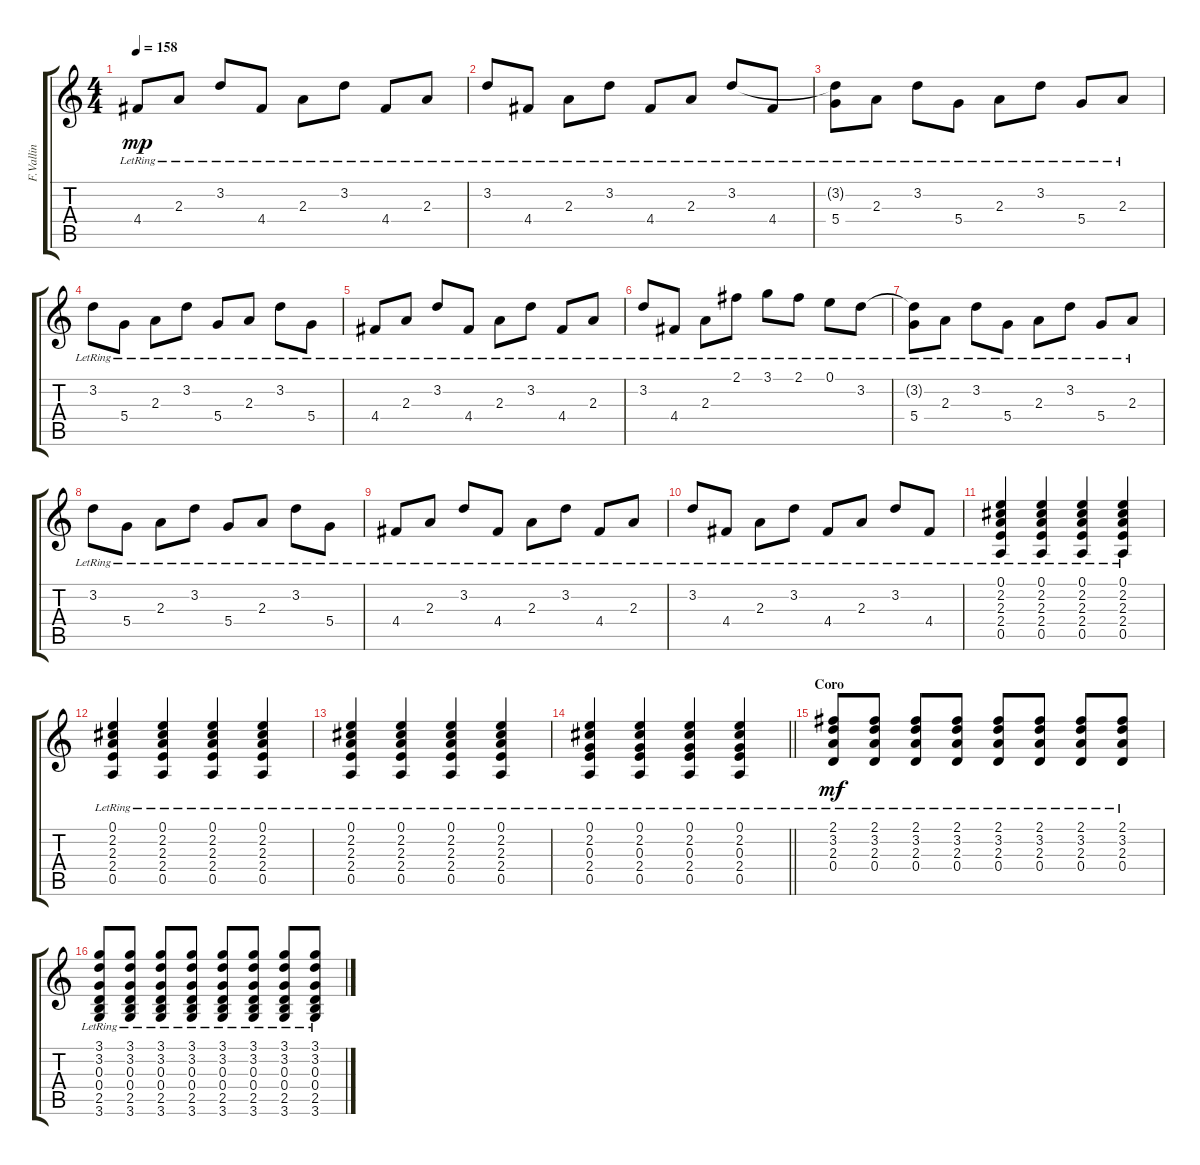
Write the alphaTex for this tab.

\track ("F.Vallin" "F.Vallin") {instrument acousticguitarsteel}
\staff {score tabs}
\tuning (E4 B3 G3 D3 A2 E2) {hide}
\ts (4 4)
\tempo 158
\clef g2
\ks c
4.4{lr}.8{dy mp} 2.3{lr}.8 3.2{lr}.8 4.4{lr}.8 2.3{lr}.8 3.2{lr}.8 4.4{lr}.8 2.3{lr}.8 |
3.2{lr}.8 4.4{lr}.8 2.3{lr}.8 3.2{lr}.8 4.4{lr}.8 2.3{lr}.8 3.2{lr}.8 4.4{lr}.8 |
(3.2{t} 5.4{lr}).8 2.3{lr}.8 3.2{lr}.8 5.4{lr}.8 2.3{lr}.8 3.2{lr}.8 5.4{lr}.8 2.3{lr}.8 |
3.2{lr}.8 5.4{lr}.8 2.3{lr}.8 3.2{lr}.8 5.4{lr}.8 2.3{lr}.8 3.2{lr}.8 5.4{lr}.8 |
4.4{lr}.8 2.3{lr}.8 3.2{lr}.8 4.4{lr}.8 2.3{lr}.8 3.2{lr}.8 4.4{lr}.8 2.3{lr}.8 |
3.2{lr}.8 4.4{lr}.8 2.3{lr}.8 2.1{lr}.8 3.1{lr}.8 2.1{lr}.8 0.1{lr}.8 3.2{lr}.8 |
(3.2{t} 5.4{lr}).8 2.3{lr}.8 3.2{lr}.8 5.4{lr}.8 2.3{lr}.8 3.2{lr}.8 5.4{lr}.8 2.3{lr}.8 |
3.2{lr}.8 5.4{lr}.8 2.3{lr}.8 3.2{lr}.8 5.4{lr}.8 2.3{lr}.8 3.2{lr}.8 5.4{lr}.8 |
4.4{lr}.8 2.3{lr}.8 3.2{lr}.8 4.4{lr}.8 2.3{lr}.8 3.2{lr}.8 4.4{lr}.8 2.3{lr}.8 |
3.2{lr}.8 4.4{lr}.8 2.3{lr}.8 3.2{lr}.8 4.4{lr}.8 2.3{lr}.8 3.2{lr}.8 4.4{lr}.8 |
(0.1{lr} 2.2{lr} 2.3{lr} 2.4{lr} 0.5{lr}).4 (0.1{lr} 2.2{lr} 2.3{lr} 2.4{lr} 0.5{lr}).4 (0.1{lr} 2.2{lr} 2.3{lr} 2.4{lr} 0.5{lr}).4 (0.1{lr} 2.2{lr} 2.3{lr} 2.4{lr} 0.5{lr}).4 |
(0.1{lr} 2.2{lr} 2.3{lr} 2.4{lr} 0.5{lr}).4 (0.1{lr} 2.2{lr} 2.3{lr} 2.4{lr} 0.5{lr}).4 (0.1{lr} 2.2{lr} 2.3{lr} 2.4{lr} 0.5{lr}).4 (0.1{lr} 2.2{lr} 2.3{lr} 2.4{lr} 0.5{lr}).4 |
(0.1{lr} 2.2{lr} 2.3{lr} 2.4{lr} 0.5{lr}).4 (0.1{lr} 2.2{lr} 2.3{lr} 2.4{lr} 0.5{lr}).4 (0.1{lr} 2.2{lr} 2.3{lr} 2.4{lr} 0.5{lr}).4 (0.1{lr} 2.2{lr} 2.3{lr} 2.4{lr} 0.5{lr}).4 |
\barLineRight lightlight
(0.1{lr} 2.2{lr} 0.3{lr} 2.4{lr} 0.5{lr}).4 (0.1{lr} 2.2{lr} 0.3{lr} 2.4{lr} 0.5{lr}).4 (0.1{lr} 2.2{lr} 0.3{lr} 2.4{lr} 0.5{lr}).4 (0.1{lr} 2.2{lr} 0.3{lr} 2.4{lr} 0.5{lr}).4 |
\section ("" "Coro")
(2.1{lr} 3.2{lr} 2.3{lr} 0.4{lr}).8{dy mf} (2.1{lr} 3.2{lr} 2.3{lr} 0.4{lr}).8 (2.1{lr} 3.2{lr} 2.3{lr} 0.4{lr}).8 (2.1{lr} 3.2{lr} 2.3{lr} 0.4{lr}).8 (2.1{lr} 3.2{lr} 2.3{lr} 0.4{lr}).8 (2.1{lr} 3.2{lr} 2.3{lr} 0.4{lr}).8 (2.1{lr} 3.2{lr} 2.3{lr} 0.4{lr}).8 (2.1{lr} 3.2{lr} 2.3{lr} 0.4{lr}).8 |
(3.1{lr} 3.2{lr} 0.3{lr} 0.4{lr} 2.5{lr} 3.6{lr}).8 (3.1{lr} 3.2{lr} 0.3{lr} 0.4{lr} 2.5{lr} 3.6{lr}).8 (3.1{lr} 3.2{lr} 0.3{lr} 0.4{lr} 2.5{lr} 3.6{lr}).8 (3.1{lr} 3.2{lr} 0.3{lr} 0.4{lr} 2.5{lr} 3.6{lr}).8 (3.1{lr} 3.2{lr} 0.3{lr} 0.4{lr} 2.5{lr} 3.6{lr}).8 (3.1{lr} 3.2{lr} 0.3{lr} 0.4{lr} 2.5{lr} 3.6{lr}).8 (3.1{lr} 3.2{lr} 0.3{lr} 0.4{lr} 2.5{lr} 3.6{lr}).8 (3.1{lr} 3.2{lr} 0.3{lr} 0.4{lr} 2.5{lr} 3.6{lr}).8
